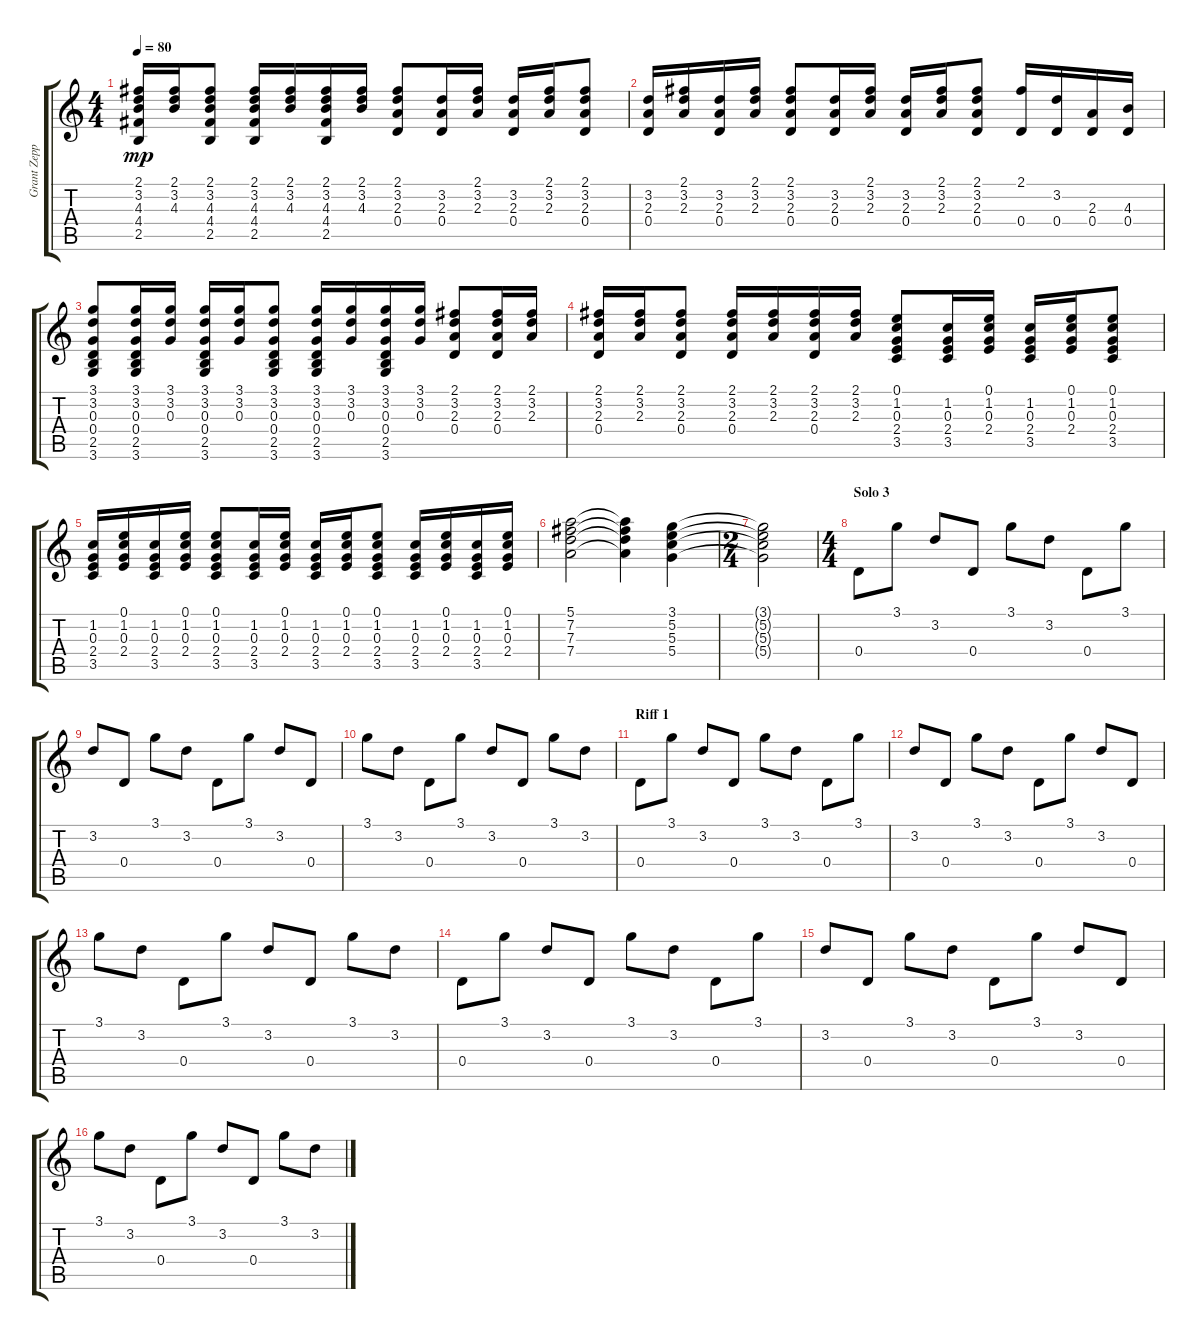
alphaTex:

\track ("Grant Zeppelin" "Grant Zepp") {instrument acousticguitarsteel}
\staff {score tabs}
\tuning (E4 B3 G3 D3 A2 E2) {hide}
\ts (4 4)
\tempo 80
\clef g2
\ks c
(2.1 3.2 4.3 4.4 2.5).16{dy mp} (2.1 3.2 4.3).16 (2.1 3.2 4.3 4.4 2.5).8 (2.1 3.2 4.3 4.4 2.5).16 (2.1 3.2 4.3).16 (2.1 3.2 4.3 4.4 2.5).16 (2.1 3.2 4.3).16 (2.1 3.2 2.3 0.4).8 (3.2 2.3 0.4).16 (2.1 3.2 2.3).16 (3.2 2.3 0.4).16 (2.1 3.2 2.3).16 (2.1 3.2 2.3 0.4).8 |
(3.2 2.3 0.4).16 (2.1 3.2 2.3).16 (3.2 2.3 0.4).16 (2.1 3.2 2.3).16 (2.1 3.2 2.3 0.4).8 (3.2 2.3 0.4).16 (2.1 3.2 2.3).16 (3.2 2.3 0.4).16 (2.1 3.2 2.3).16 (2.1 3.2 2.3 0.4).8 (2.1 0.4).16 (3.2 0.4).16 (2.3 0.4).16 (4.3 0.4).16 |
(3.1 3.2 0.3 0.4 2.5 3.6).8 (3.1 3.2 0.3 0.4 2.5 3.6).16 (3.1 3.2 0.3).16 (3.1 3.2 0.3 0.4 2.5 3.6).16 (3.1 3.2 0.3).16 (3.1 3.2 0.3 0.4 2.5 3.6).8 (3.1 3.2 0.3 0.4 2.5 3.6).16 (3.1 3.2 0.3).16 (3.1 3.2 0.3 0.4 2.5 3.6).16 (3.1 3.2 0.3).16 (2.1 3.2 2.3 0.4).8 (2.1 3.2 2.3 0.4).16 (2.1 3.2 2.3).16 |
(2.1 3.2 2.3 0.4).16 (2.1 3.2 2.3).16 (2.1 3.2 2.3 0.4).8 (2.1 3.2 2.3 0.4).16 (2.1 3.2 2.3).16 (2.1 3.2 2.3 0.4).16 (2.1 3.2 2.3).16 (0.1 1.2 0.3 2.4 3.5).8 (1.2 0.3 2.4 3.5).16 (0.1 1.2 0.3 2.4).16 (1.2 0.3 2.4 3.5).16 (0.1 1.2 0.3 2.4).16 (0.1 1.2 0.3 2.4 3.5).8 |
(1.2 0.3 2.4 3.5).16 (0.1 1.2 0.3 2.4).16 (1.2 0.3 2.4 3.5).16 (0.1 1.2 0.3 2.4).16 (0.1 1.2 0.3 2.4 3.5).8 (1.2 0.3 2.4 3.5).16 (0.1 1.2 0.3 2.4).16 (1.2 0.3 2.4 3.5).16 (0.1 1.2 0.3 2.4).16 (0.1 1.2 0.3 2.4 3.5).8 (1.2 0.3 2.4 3.5).16 (0.1 1.2 0.3 2.4).16 (1.2 0.3 2.4 3.5).16 (0.1 1.2 0.3 2.4).16 |
(5.1 7.2 7.3 7.4).2 (5.1{t} 7.2{t} 7.3{t} 7.4{t}).4 (3.1 5.2 5.3 5.4).4 |
\ts (2 4)
(3.1{t} 5.2{t} 5.3{t} 5.4{t}).2 |
\ts (4 4)
\section ("" "Solo 3")
0.4.8 3.1.8 3.2.8 0.4.8 3.1.8 3.2.8 0.4.8 3.1.8 |
3.2.8 0.4.8 3.1.8 3.2.8 0.4.8 3.1.8 3.2.8 0.4.8 |
3.1.8 3.2.8 0.4.8 3.1.8 3.2.8 0.4.8 3.1.8 3.2.8 |
\section ("" "Riff 1")
0.4.8 3.1.8 3.2.8 0.4.8 3.1.8 3.2.8 0.4.8 3.1.8 |
3.2.8 0.4.8 3.1.8 3.2.8 0.4.8 3.1.8 3.2.8 0.4.8 |
3.1.8 3.2.8 0.4.8 3.1.8 3.2.8 0.4.8 3.1.8 3.2.8 |
0.4.8 3.1.8 3.2.8 0.4.8 3.1.8 3.2.8 0.4.8 3.1.8 |
3.2.8 0.4.8 3.1.8 3.2.8 0.4.8 3.1.8 3.2.8 0.4.8 |
3.1.8 3.2.8 0.4.8 3.1.8 3.2.8 0.4.8 3.1.8 3.2.8
